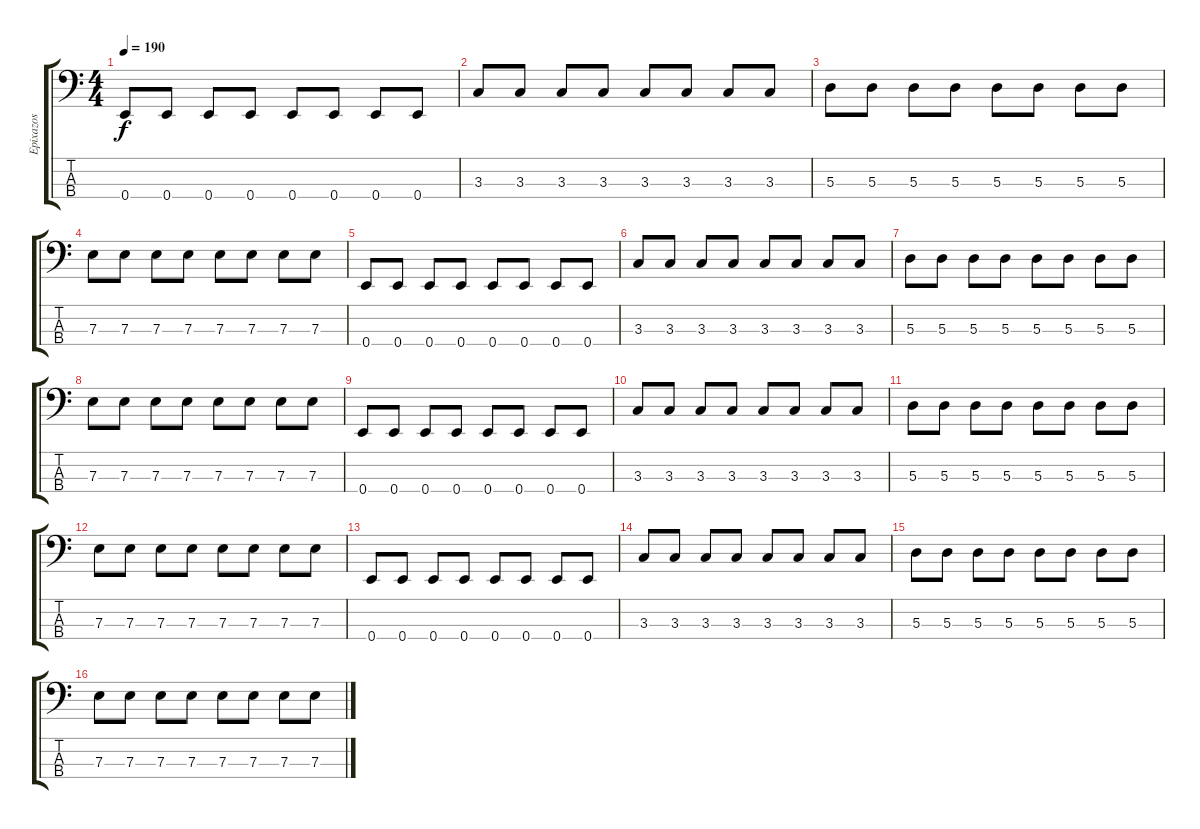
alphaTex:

\track ("Epixazos" "Epixazos") {instrument electricbasspick}
\staff {score tabs}
\tuning (G2 D2 A1 E1) {hide}
\ts (4 4)
\tempo 190
\clef f4
\ks c
0.4.8{dy f} 0.4.8 0.4.8 0.4.8 0.4.8 0.4.8 0.4.8 0.4.8 |
3.3.8 3.3.8 3.3.8 3.3.8 3.3.8 3.3.8 3.3.8 3.3.8 |
5.3.8 5.3.8 5.3.8 5.3.8 5.3.8 5.3.8 5.3.8 5.3.8 |
7.3.8 7.3.8 7.3.8 7.3.8 7.3.8 7.3.8 7.3.8 7.3.8 |
0.4.8 0.4.8 0.4.8 0.4.8 0.4.8 0.4.8 0.4.8 0.4.8 |
3.3.8 3.3.8 3.3.8 3.3.8 3.3.8 3.3.8 3.3.8 3.3.8 |
5.3.8 5.3.8 5.3.8 5.3.8 5.3.8 5.3.8 5.3.8 5.3.8 |
7.3.8 7.3.8 7.3.8 7.3.8 7.3.8 7.3.8 7.3.8 7.3.8 |
0.4.8 0.4.8 0.4.8 0.4.8 0.4.8 0.4.8 0.4.8 0.4.8 |
3.3.8 3.3.8 3.3.8 3.3.8 3.3.8 3.3.8 3.3.8 3.3.8 |
5.3.8 5.3.8 5.3.8 5.3.8 5.3.8 5.3.8 5.3.8 5.3.8 |
7.3.8 7.3.8 7.3.8 7.3.8 7.3.8 7.3.8 7.3.8 7.3.8 |
0.4.8 0.4.8 0.4.8 0.4.8 0.4.8 0.4.8 0.4.8 0.4.8 |
3.3.8 3.3.8 3.3.8 3.3.8 3.3.8 3.3.8 3.3.8 3.3.8 |
5.3.8 5.3.8 5.3.8 5.3.8 5.3.8 5.3.8 5.3.8 5.3.8 |
7.3.8 7.3.8 7.3.8 7.3.8 7.3.8 7.3.8 7.3.8 7.3.8
